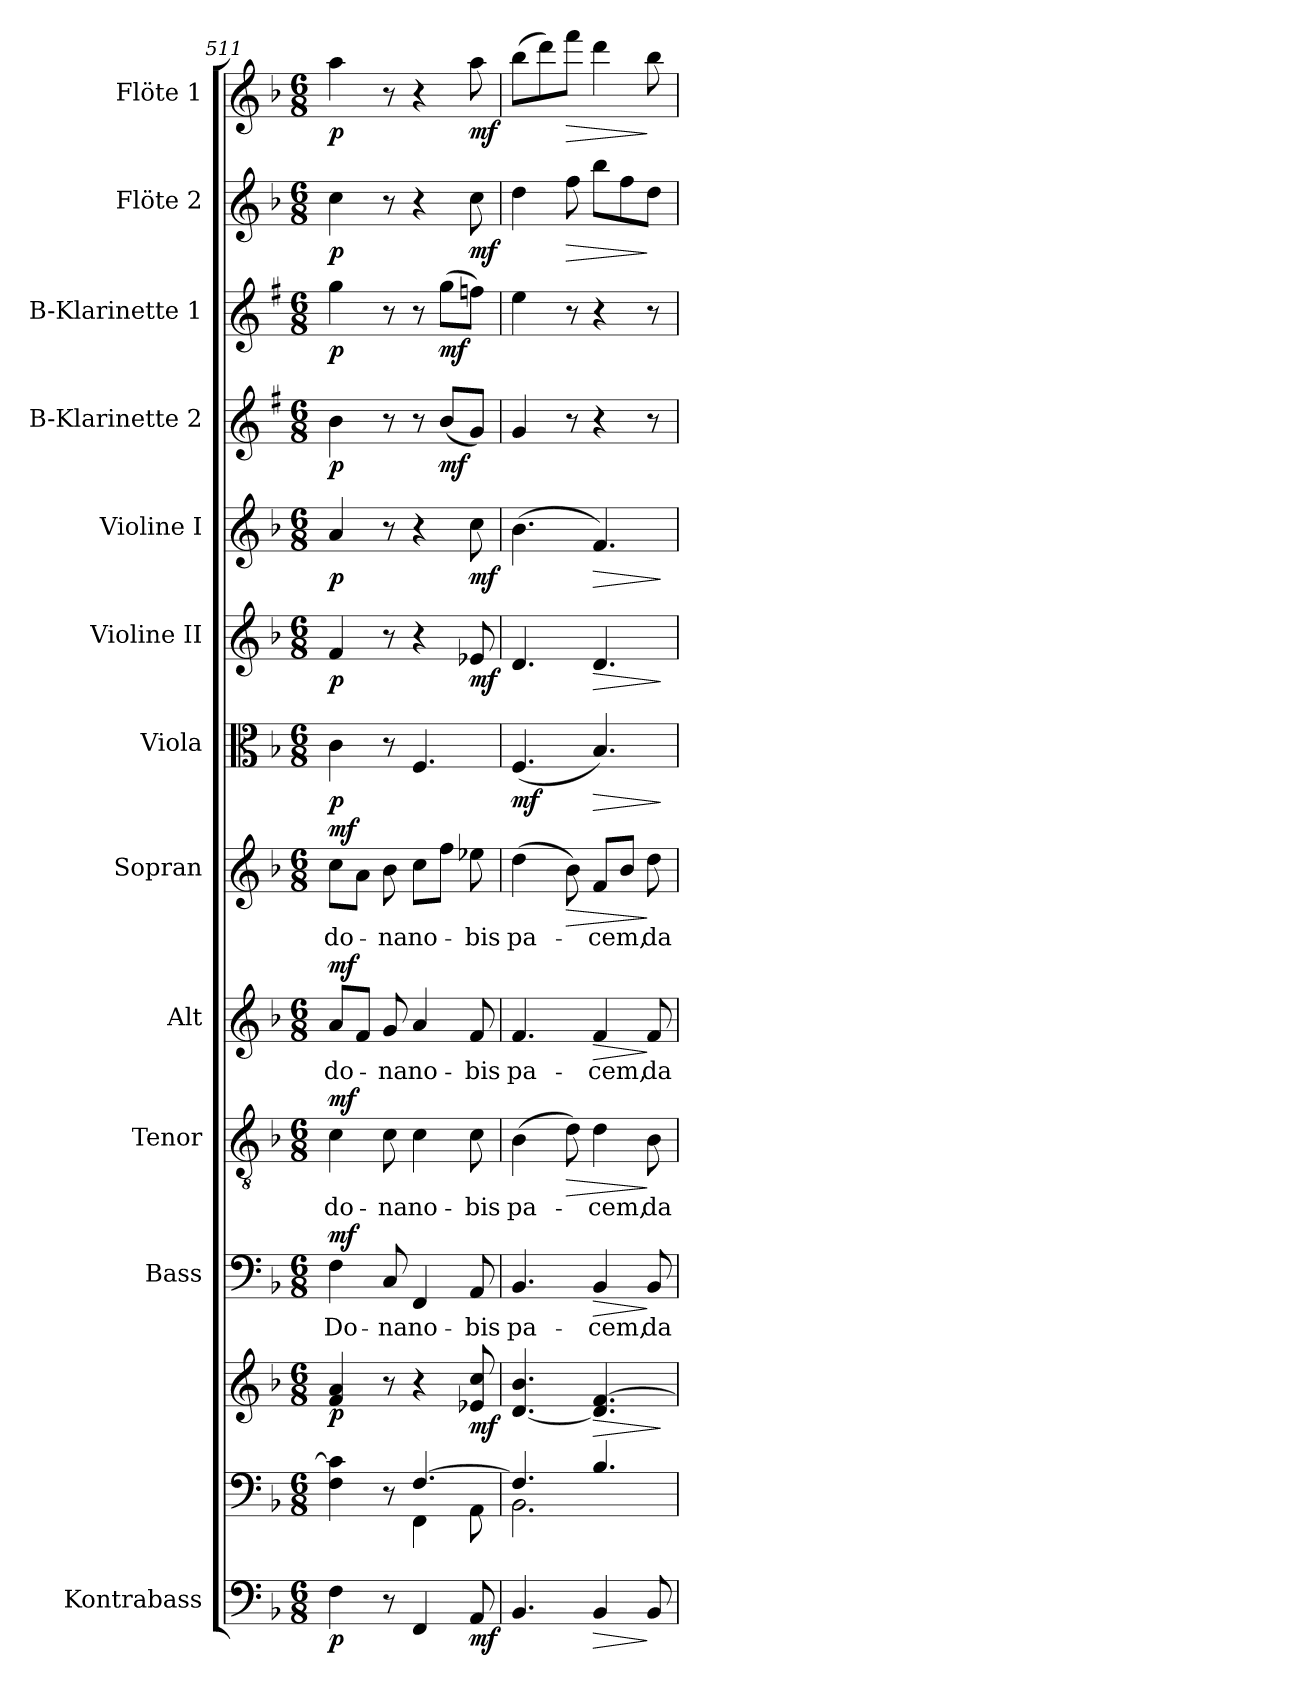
**kern	**dynam	**kern	**kern	**dynam	**kern	**text	**dynam	**kern	**text	**dynam	**kern	**text	**dynam	**kern	**text	**dynam	**kern	**dynam	**kern	**dynam	**kern	**dynam	**kern	**dynam	**kern	**dynam	**kern	**dynam	**kern	**dynam
*part13	*part13	*part12	*part12	*part12	*part11	*part11	*part11	*part10	*part10	*part10	*part9	*part9	*part9	*part8	*part8	*part8	*part7	*part7	*part6	*part6	*part5	*part5	*part4	*part4	*part3	*part3	*part2	*part2	*part1	*part1
*staff14	*staff14	*staff13	*staff12	*staff12/13	*staff11	*staff11	*staff11	*staff10	*staff10	*staff10	*staff9	*staff9	*staff9	*staff8	*staff8	*staff8	*staff7	*staff7	*staff6	*staff6	*staff5	*staff5	*staff4	*staff4	*staff3	*staff3	*staff2	*staff2	*staff1	*staff1
*I"Kontrabass	*	*	*	*	*I"Bass	*	*	*I"Tenor	*	*	*I"Alt	*	*	*I"Sopran	*	*	*I"Viola	*	*I"Violine II	*	*I"Violine I	*	*I"B-Klarinette 2	*	*I"B-Klarinette 1	*	*I"Flöte 2	*	*I"Flöte 1	*
*I'Kb.	*	*	*	*	*I'B.	*	*	*I'T.	*	*	*I'A.	*	*	*I'S.	*	*	*I'Vla.	*	*I'Vl. II	*	*I'Vl. I	*	*I'B Kl. 2	*	*I'B Kl. 1	*	*I'Fl. 2	*	*I'Fl. 1	*
!!LO:PB:g=z
*clefF4	*	*clefF4	*clefG2	*	*clefF4	*	*	*clefGv2	*	*	*clefG2	*	*	*clefG2	*	*	*clefC3	*	*clefG2	*	*clefG2	*	*clefG2	*	*clefG2	*	*clefG2	*	*clefG2	*
*ITrd7c12	*	*	*	*	*	*	*	*	*	*	*	*	*	*	*	*	*	*	*	*	*	*	*ITrd1c2	*	*ITrd1c2	*	*	*	*	*
*k[b-]	*	*k[b-]	*k[b-]	*	*k[b-]	*	*	*k[b-]	*	*	*k[b-]	*	*	*k[b-]	*	*	*k[b-]	*	*k[b-]	*	*k[b-]	*	*k[b-]	*	*k[b-]	*	*k[b-]	*	*k[b-]	*
*F:	*	*F:	*F:	*	*F:	*	*	*F:	*	*	*F:	*	*	*F:	*	*	*F:	*	*F:	*	*F:	*	*F:	*	*F:	*	*F:	*	*F:	*
*M6/8	*	*M6/8	*M6/8	*	*M6/8	*	*	*M6/8	*	*	*M6/8	*	*	*M6/8	*	*	*M6/8	*	*M6/8	*	*M6/8	*	*M6/8	*	*M6/8	*	*M6/8	*	*M6/8	*
=511	=511	=511	=511	=511	=511	=511	=511	=511	=511	=511	=511	=511	=511	=511	=511	=511	=511	=511	=511	=511	=511	=511	=511	=511	=511	=511	=511	=511	=511	=511
*	*	*^	*	*	*	*	*	*	*	*	*	*	*	*	*	*	*	*	*	*	*	*	*	*	*	*	*	*	*	*
!	!LO:DY:b	!	!	!	!LO:DY:b	!	!LO:LY:b	!LO:DY:a	!	!LO:LY:b	!LO:DY:a	!	!LO:LY:b	!LO:DY:a	!	!LO:LY:b	!LO:DY:a	!	!LO:DY:b	!	!LO:DY:b	!	!LO:DY:b	!	!LO:DY:b	!	!LO:DY:b	!	!LO:DY:b	!	!LO:DY:b
4FF\	p	4F\ 4c\]	4.ryy	4f/ 4a/	p	4F\	Do-	mf	4c\	do-	mf	8a/L	do-	mf	8cc\L	do-	mf	4c\	p	4f/	p	4a/	p	4a\	p	4ff\	p	4cc\	p	4aa\	p
.	.	.	.	.	.	.	.	.	.	.	.	8f/J	.	.	8a\J	.	.	.	.	.	.	.	.	.	.	.	.	.	.	.	.
!	!	!	!	!	!	!	!LO:LY:b	!	!	!LO:LY:b	!	!	!LO:LY:b	!	!	!LO:LY:b	!	!	!	!	!	!	!	!	!	!	!	!	!	!	!
8r	.	8r	.	8r	.	8C/	-na	.	8c\	-na	.	8g/	-na	.	8b-\	-na	.	8r	.	8r	.	8r	.	8r	.	8r	.	8r	.	8r	.
!	!	!	!	!	!	!	!LO:LY:b	!	!	!LO:LY:b	!	!	!LO:LY:b	!	!	!LO:LY:b	!	!	!	!	!	!	!	!	!	!	!	!	!	!	!
4FFF/	.	[>4.F/	4FF\	4r	.	4FF/	no-	.	4c\	no-	.	4a/	no-	.	8cc\L	no-	.	4.F/	.	4r	.	4r	.	8r	.	8r	.	4r	.	4r	.
!	!	!	!	!	!	!	!	!	!	!	!	!	!	!	!	!	!	!	!	!	!	!	!	!	!LO:DY:b	!	!LO:DY:b	!	!	!	!
.	.	.	.	.	.	.	.	.	.	.	.	.	.	.	8ff\J	.	.	.	.	.	.	.	.	(<8a/L	mf	(>8ff\L	mf	.	.	.	.
!	!LO:DY:b	!	!	!	!LO:DY:b	!	!LO:LY:b	!	!	!LO:LY:b	!	!	!LO:LY:b	!	!	!LO:LY:b	!	!	!	!	!LO:DY:b	!	!LO:DY:b	!	!	!	!	!	!LO:DY:b	!	!LO:DY:b
8AAA/	mf	.	8AA\	8e-X/ 8cc/	mf	8AA/	-bis	.	8c\	-bis	.	8f/	-bis	.	8ee-X\	-bis	.	.	.	8e-X/	mf	8cc\	mf	8f/J)	.	8ee-X\J)	.	8cc\	mf	8aa\	mf
=512	=512	=512	=512	=512	=512	=512	=512	=512	=512	=512	=512	=512	=512	=512	=512	=512	=512	=512	=512	=512	=512	=512	=512	=512	=512	=512	=512	=512	=512	=512	=512
!	!	!	!	!	!	!	!LO:LY:b	!	!	!LO:LY:b	!	!	!LO:LY:b	!	!	!LO:LY:b	!	!	!LO:DY:b	!	!	!	!	!	!	!	!	!	!	!	!
4.BBB-/	.	4.F/]	2.BB-\	[4.d/ 4.b-/	.	4.BB-/	pa-	.	(>4B-\	pa-	.	4.f/	pa-	.	(>4dd\	pa-	.	(<4.F/	mf	4.d/	.	(>4.b-\	.	4f/	.	4dd\	.	4dd\	.	(>8bb-\L	.
.	.	.	.	.	.	.	.	.	.	.	.	.	.	.	.	.	.	.	.	.	.	.	.	.	.	.	.	.	.	8ddd\)	.
!	!	!	!	!	!	!	!	!	!	!	!LO:HP:b	!	!	!	!	!	!LO:HP:b	!	!	!	!	!	!	!	!	!	!	!	!LO:HP:b	!	!LO:HP:b
.	.	.	.	.	.	.	.	.	8d\)	.	>	.	.	.	8b-\)	.	>	.	.	.	.	.	.	8r	.	8r	.	8ff\	>	8fff\J	>
!	!LO:HP:b	!	!	!	!LO:HP:b	!	!LO:LY:b	!LO:HP:b	!	!LO:LY:b	!	!	!LO:LY:b	!LO:HP:b	!	!LO:LY:b	!	!	!LO:HP:b	!	!LO:HP:b	!	!LO:HP:b	!	!	!	!	!	!	!	!
4BBB-/	>	4.B-/	.	4.d/] [>4.f/	>	4BB-/	-cem,	>	4d\	-cem,	.	4f/	-cem,	>	8f/L	-cem,	.	4.B-/)	>	4.d/	>	4.f/)	>	4r	.	4r	.	8bb-\L	.	4ddd\	.
.	.	.	.	.	.	.	.	.	.	.	.	.	.	.	8b-/J	.	.	.	.	.	.	.	.	.	.	.	.	8ff\	.	.	.
!	!	!	!	!	!	!	!LO:LY:b	!	!	!LO:LY:b	!	!	!LO:LY:b	!	!	!LO:LY:b	!	!	!	!	!	!	!	!	!	!	!	!	!	!	!
8BBB-/	]	.	.	.	.	8BB-/	da	]	8B-\	da	]	8f/	da	]	8dd\	da	]	.	.	.	.	.	.	8r	.	8r	.	8dd\J	]	8bb-\	]
*	*	*v	*v	*	*	*	*	*	*	*	*	*	*	*	*	*	*	*	*	*	*	*	*	*	*	*	*	*	*	*	*
.	.	.	.	]	.	.	.	.	.	.	.	.	.	.	.	.	.	]	.	]	.	]	.	.	.	.	.	.	.	.
=	=	=	=	=	=	=	=	=	=	=	=	=	=	=	=	=	=	=	=	=	=	=	=	=	=	=	=	=	=	=
*-	*-	*-	*-	*-	*-	*-	*-	*-	*-	*-	*-	*-	*-	*-	*-	*-	*-	*-	*-	*-	*-	*-	*-	*-	*-	*-	*-	*-	*-	*-
